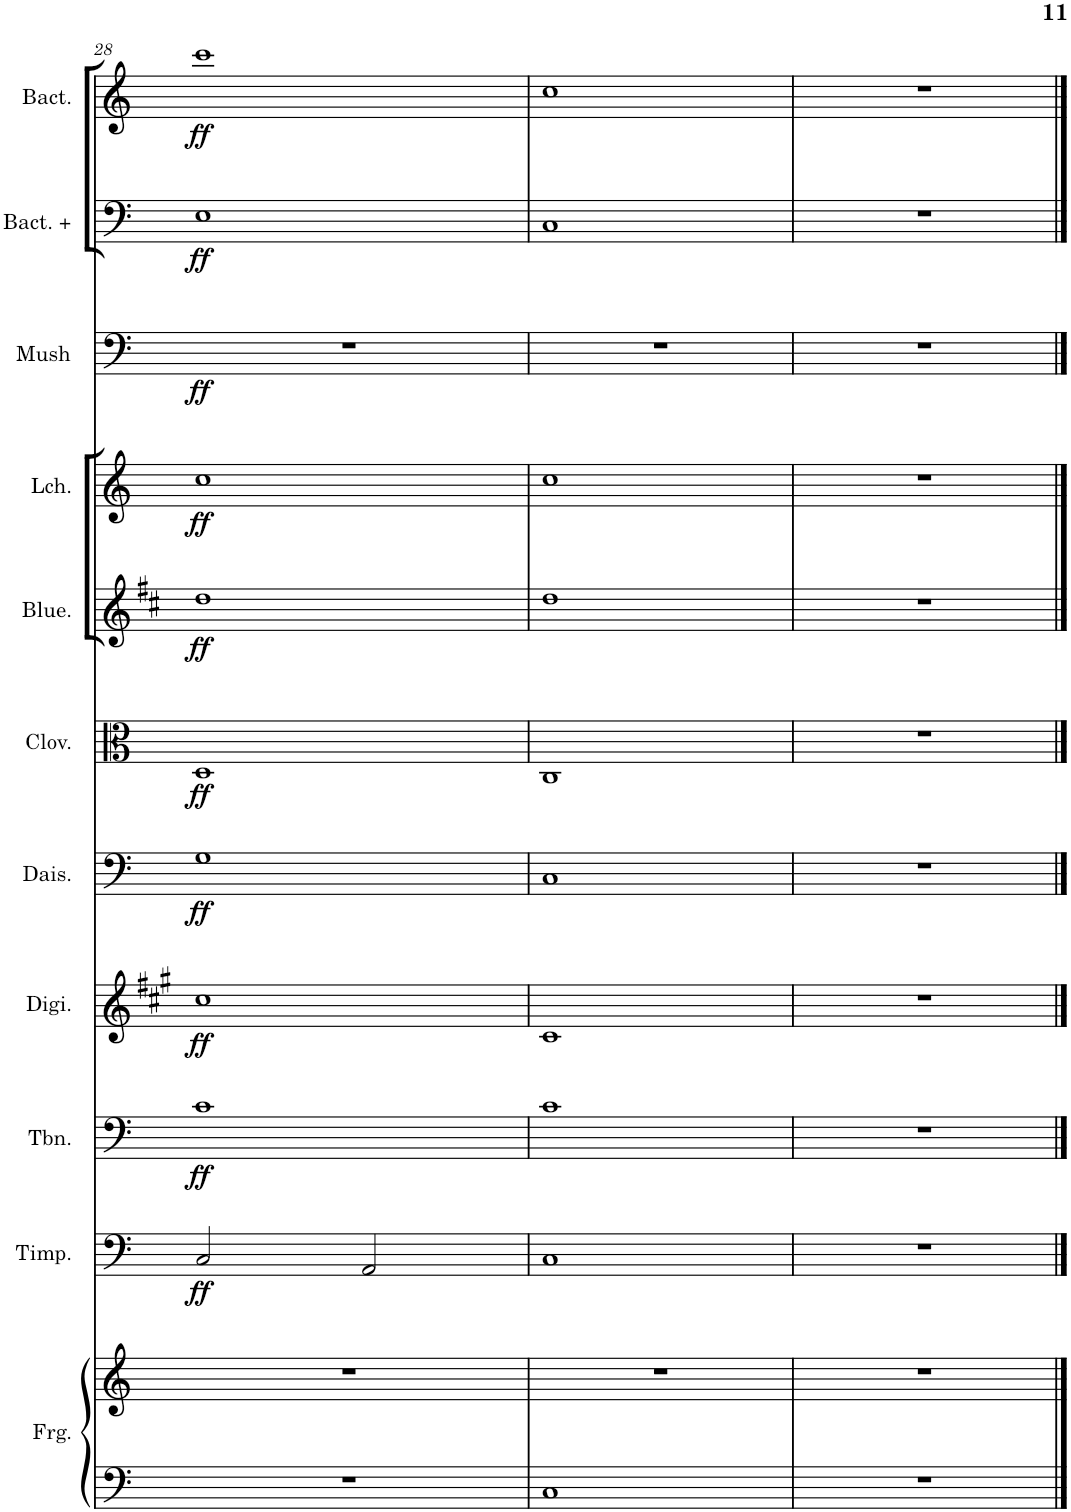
**kern	**kern	**kern	**dynam	**kern	**dynam	**kern	**dynam	**kern	**dynam	**kern	**dynam	**kern	**kern	**dynam	**kern	**dynam	**kern	**kern	**dynam
*part9	*part9	*part8	*part8	*part7	*part7	*part6	*part6	*part5	*part5	*part4	*part4	*part3	*part3	*part3	*part2	*part2	*part1	*part1	*part1
*staff12	*staff11	*staff10	*staff10	*staff9	*staff9	*staff8	*staff8	*staff7	*staff7	*staff6	*staff6	*staff5	*staff4	*staff4/5	*staff3	*staff3	*staff2	*staff1	*staff1/2
*I"Frogs	*	*I"Timpani	*	*I"Trombone	*	*I"Digitalis	*	*I"Daisies	*	*I"Clover	*	*I"Lichen	*	*	*I"Mushrooms	*	*I"Bacteria	*	*
*I'Frg.	*	*I'Timp.	*	*I'Tbn.	*	*I'Digi.	*	*I'Dais.	*	*I'Clov.	*	*I'Lch.	*	*	*I'Mush	*	*I'Bact.	*	*
!!LO:PB:g=z
*clefF4	*clefG2	*clefF4	*	*clefF4	*	*clefG2	*	*clefF4	*	*clefC3	*	*clefG2	*clefG2	*	*clefF4	*	*clefF4	*clefG2	*
*	*	*	*	*	*	*Trd5c9	*	*	*	*	*	*Trd1c2	*	*	*	*	*	*	*
*k[]	*k[]	*k[]	*	*k[]	*	*k[f#c#g#]	*	*k[]	*	*k[]	*	*k[f#c#]	*k[]	*	*k[]	*	*k[]	*k[]	*
*M4/4	*M4/4	*M4/4	*	*M4/4	*	*M4/4	*	*M4/4	*	*M4/4	*	*M4/4	*M4/4	*	*M4/4	*	*M4/4	*M4/4	*
=28	=28	=28	=28	=28	=28	=28	=28	=28	=28	=28	=28	=28	=28	=28	=28	=28	=28	=28	=28
!	!	!	!LO:DY:b	!	!LO:DY:b	!	!LO:DY:b	!	!LO:DY:b	!	!LO:DY:b	!	!	!LO:DY:b=2	!	!	!	!	!
!	!	!	!	!	!	!	!	!	!	!	!	!	!	!LO:DY:n=1:b	!	!LO:DY:b	!	!	!LO:DY:b=2
!	!	!	!	!	!	!	!	!	!	!	!	!	!	!	!	!	!	!	!LO:DY:n=1:b
1r	1r	2C/	ff	1c	ff	1cc#	ff	1G	ff	1D	ff	1dd	1cc	ff ff	1r	ff	1E	1ccc	ff ff
.	.	2AA/	.	.	.	.	.	.	.	.	.	.	.	.	.	.	.	.	.
=29	=29	=29	=29	=29	=29	=29	=29	=29	=29	=29	=29	=29	=29	=29	=29	=29	=29	=29	=29
1C	1r	1C	.	1c	.	1c#	.	1C	.	1C	.	1dd	1cc	.	1r	.	1C	1cc	.
=30	=30	=30	=30	=30	=30	=30	=30	=30	=30	=30	=30	=30	=30	=30	=30	=30	=30	=30	=30
1r	1r	1r	.	1r	.	1r	.	1r	.	1r	.	1r	1r	.	1r	.	1r	1r	.
==	==	==	==	==	==	==	==	==	==	==	==	==	==	==	==	==	==	==	==
*-	*-	*-	*-	*-	*-	*-	*-	*-	*-	*-	*-	*-	*-	*-	*-	*-	*-	*-	*-
